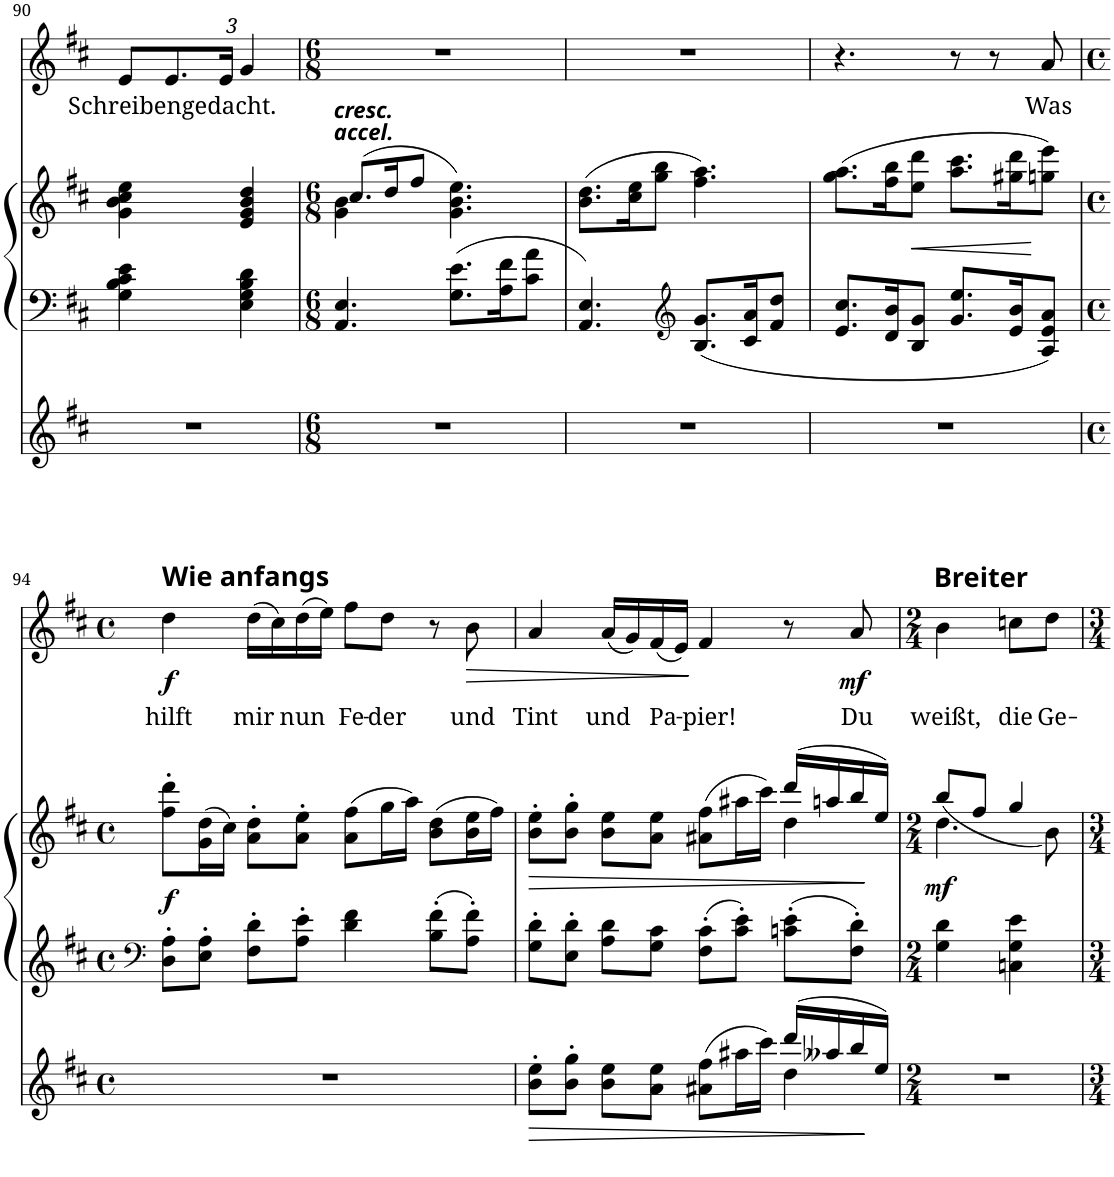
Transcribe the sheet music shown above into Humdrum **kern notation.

**kern	**kern	**kern	**dynam	**kern	**text	**dynam
*part3	*part2	*part2	*part2	*part1	*part1	*part1
*staff4	*staff3	*staff2	*staff2/3	*staff1	*staff1	*staff1
!!LO:PB:g=z
*clefG2	*clefF4	*clefG2	*	*clefG2	*	*
*k[f#c#]	*k[f#c#]	*k[f#c#]	*	*k[f#c#]	*	*
*D:	*D:	*D:	*	*D:	*	*
*M2/4	*M2/4	*M2/4	*	*M2/4	*	*
*	*	*	*	*Xtuplet	*	*
=90	=90	=90	=90	=90	=90	=90
!	!	!	!	!	!LO:LY:b	!
2r	4G\ 4B\ 4c#\ 4e\	4g\ 4b\ 4cc#\ 4ee\	.	12e/L	Schreiben	.
.	.	.	.	12.e/	.	.
!	!	!	!	!	!LO:LY:b	!
.	.	.	.	24e/Jk	gedacht.	.
.	4E\ 4G\ 4B\ 4d\	4e/ 4g/ 4b/ 4dd/	.	4g/	.	.
=91	=91	=91	=91	=91	=91	=91
*M6/8	*M6/8	*M6/8	*	*M6/8	*	*
*	*	*^	*	*	*	*
!	!	!LO:TX:a:Bi:t=accel.	!	!	!	!	!
!	!	!LO:TX:a:Bi:t=cresc.	!	!	!	!	!
2.r	4.AA/ 4.E/	(8.cc#/L	4g\ 4b\	.	2.r	.	.
.	.	16dd/K	.	.	.	.	.
.	.	8ff#/J	2ryy	.	.	.	.
.	8.G\ 8.e\L	4.g\ 4.b\ 4.ee\)	.	.	.	.	.
.	16A\ 16f#\K	.	.	.	.	.	.
.	8c#\ 8a\J	.	.	.	.	.	.
*	*	*v	*v	*	*	*	*
=92	=92	=92	=92	=92	=92	=92
2.r	4.AA/ 4.E/	(8.b\ 8.dd\L	.	2.r	.	.
.	.	16cc#\ 16ee\K	.	.	.	.
.	.	8gg\ 8bb\J	.	.	.	.
*	*clefG2	*	*	*	*	*
.	8.B/ 8.g/L	4.ff#\ 4.aa\)	.	.	.	.
.	16c#/ 16a/K	.	.	.	.	.
.	8f#/ 8dd/J	.	.	.	.	.
=93	=93	=93	=93	=93	=93	=93
2.r	8.e/ 8.cc#/L	(8.gg\ 8.aa\L	.	4.r	.	.
.	16d/ 16b/K	16ff#\ 16bb\K	.	.	.	.
!	!	!	!LO:HP:b	!	!	!
.	8B/ 8g/J	8ee\ 8ddd\J	<	.	.	.
.	8.g/ 8.ee/L	8.aa\ 8.ccc#\L	.	8r	.	.
.	.	.	.	8r	.	.
.	16e/ 16b/K	16gg#X\ 16ddd\K	.	.	.	.
!	!	!	!	!	!LO:LY:b	!
.	8A/ 8e/ 8a/J	8ggn\ 8eee\J)	.	8a/	Was	.
!!LO:LB:g=z
=94	=94	=94	=94	=94	=94	=94
*	*clefF4	*	*	*	*	*
*M4/4	*M4/4	*M4/4	*	*M4/4	*	*
*met(c)	*met(c)	*met(c)	*	*met(c)	*	*
!	!	!	!	!LO:TX:a:B:t=Wie anfangs	!	!
!	!	!	!LO:DY:b	!	!LO:LY:b	!LO:DY:b
1r	8D\' 8A\'L	8ff#\' 8ddd\'L	f	4dd\	hilft	f
.	8E\' 8A\'J	(16g\ 16dd\L	.	.	.	.
.	.	16cc#\JJ)	.	.	.	.
!	!	!	!	!	!LO:LY:b	!
.	8F#\' 8d\'L	8a\' 8dd\'L	.	(16dd\LL	mir	.
.	.	.	.	16cc#\)	.	.
!	!	!	!	!	!LO:LY:b	!
.	8A\' 8e\'J	8a\' 8ee\'J	.	(16dd\	nun	.
.	.	.	.	16ee\JJ)	.	.
!	!	!	!	!	!LO:LY:b	!
.	4d\ 4f#\	(8a\ 8ff#\L	.	8ff#\L	Fe-	.
!	!	!	!	!	!LO:LY:b	!
.	.	16gg\L	.	8dd\J	-der	.
.	.	16aa\JJ)	.	.	.	.
.	8B\' 8f#\'L	(8b\ 8dd\L	.	8r	.	.
!	!	!	!	!	!LO:LY:b	!LO:HP:b
.	8A\' 8f#\'J	16b\ 16ee\L	.	8b\	und	>
.	.	16ff#\JJ)	.	.	.	.
=95	=95	=95	=95	=95	=95	=95
*^	*	*^	*	*	*	*
!	!	!	!	!	!	!	!LO:LY:b	!
8b\' 8ee\'L	2.ryy	8G\' 8d\'L	8b\' 8ee\'L	2.ryy	.	4a/	Tint	.
8b\' 8gg\'J	.	8E\' 8d\'J	8b\' 8gg\'J	.	.	.	.	.
!	!	!	!	!	!	!	!LO:LY:b	!
8b\ 8ee\L	.	8A\ 8d\L	8b\ 8ee\L	.	.	(16a/LL	und	.
.	.	.	.	.	.	16g/)	.	.
!	!	!	!	!	!	!	!LO:LY:b	!
8a\ 8ee\J	.	8G\ 8c#\J	8a\ 8ee\J	.	.	(16f#/	Pa-	.
.	.	.	.	.	.	16e/JJ)	.	.
!	!	!	!	!	!	!	!LO:LY:b	!
(8a#X\ 8ff#\L	.	8F#\' 8c#\'L	(8a#X\ 8ff#\L	.	.	4f#/	-pier!	]
16aa#X\L	.	8c#\' 8e\'J	16aa#X\L	.	.	.	.	.
16ccc#\JJ)	.	.	16ccc#\JJ)	.	.	.	.	.
(16ddd/LL	4dd\	8cn\' 8e\'L	(16ddd/LL	4dd\	.	8r	.	.
16aa--X/	.	.	16aan/	.	.	.	.	.
!	!	!	!	!	!	!	!LO:LY:b	!LO:DY:b
16bb/	.	8F#\' 8d\'J	16bb/	.	.	8a/	Du	mf
16ee/JJ)	.	.	16ee/JJ)	.	[	.	.	.
*v	*v	*	*	*	*	*	*	*
=96	=96	=96	=96	=96	=96	=96	=96
*M2/4	*M2/4	*M2/4	*	*	*M2/4	*	*
!	!	!	!	!	!LO:TX:a:B:t=Breiter	!	!
!	!	!	!	!LO:DY:b	!	!LO:LY:b	!
2r	4G\ 4d\	(8bb/L	4.dd\	mf	4b\	weißt,	.
.	.	8ff#/J	.	.	.	.	.
!	!	!	!	!	!	!LO:LY:b	!
.	4Cn\ 4G\ 4e\	4gg/	.	.	8ccn\L	die	.
!	!	!	!	!	!	!LO:LY:b	!
.	.	.	8b\)	.	8dd\J	Ge-	.
*	*	*v	*v	*	*	*	*
=	=	=	=	=	=	=
*-	*-	*-	*-	*-	*-	*-
